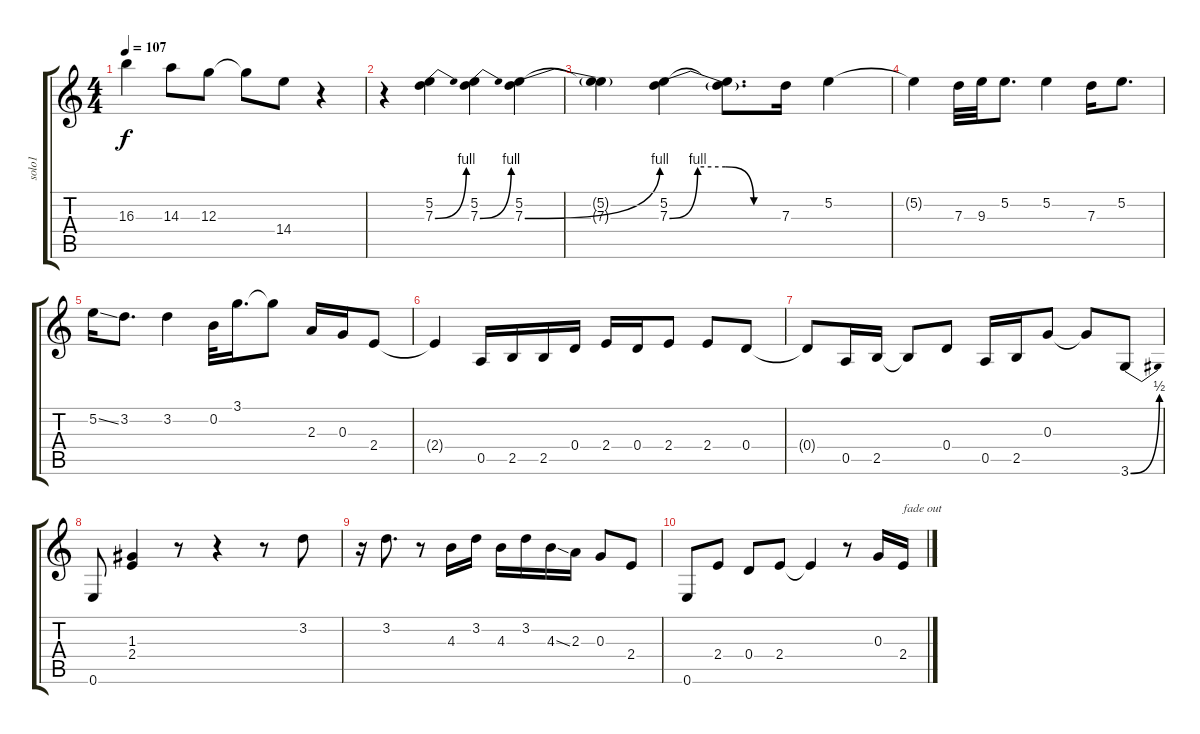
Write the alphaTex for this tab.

\track ("solo1" "solo1") {instrument overdrivenguitar}
\staff {score tabs}
\tuning (E4 B3 G3 D3 A2 E2) {hide}
\ts (4 4)
\tempo 107
\clef g2
\ks c
16.3.4{dy f} 14.3.8 12.3.8 12.3{t}.8 14.4.8 r.4 |
r.4 (5.2 7.3{be (bend 0 0 60 4)}).4 (5.2 7.3{be (bend 0 0 60 4)}).4 (5.2 7.3{be (bend 0 0 60 4)}).4 |
(5.2{t} 7.3{t}).4 (5.2 7.3{be (custom 0 0 15 4 30 4 45 0 60 0)}).4 (5.2{t} 7.3{t}).8{d} 7.3.16 5.2.4 |
5.2{t}.4 7.3.32 9.3.32 5.2.8{d} 5.2.4 7.3.16 5.2.8{d} |
5.2{ss}.16 3.2.8{d} 3.2.4 0.2.32 3.1.16{d} 3.1{t}.8 2.3.16 0.3.16 2.4.8 |
2.4{t}.4 0.5.16 2.5.16 2.5.16 0.4.16 2.4.16 0.4.16 2.4.8 2.4.8 0.4.8 |
0.4{t}.8 0.5.16 2.5.16 2.5{t}.8 0.4.8 0.5.16 2.5.16 0.3.8 0.3{t}.8 3.6{be (bend 0 0 60 2)}.8 |
0.6.8 (1.3 2.4).4 r.8 r.4 r.8 3.2.8 |
r.16 3.2.8{d} r.8 4.3.16 3.2.16 4.3.16 3.2.16 4.3{ss}.16 2.3.16 0.3.8 2.4.8 |
0.6.8 2.4.8 0.4.8 2.4.8 2.4{t}.4 r.8 0.3.16 2.4.16{txt "fade out"}
